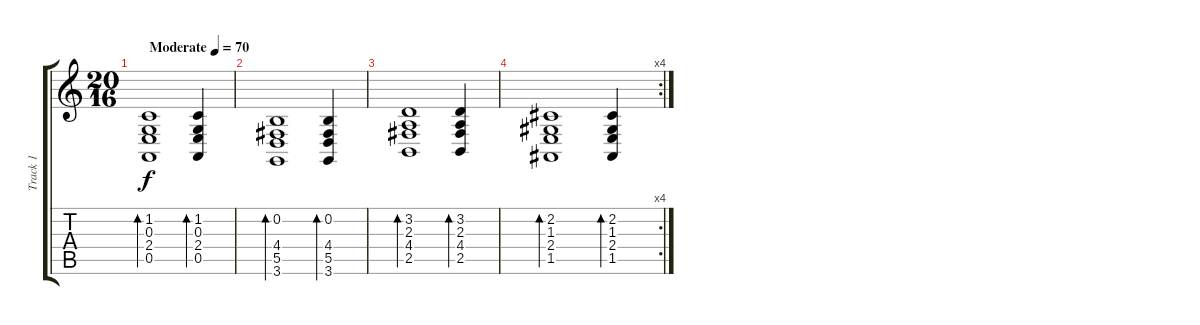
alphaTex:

\track ("Track 1" "Track 1") {instrument electricpiano2}
\staff {score tabs}
\tuning (E4 B3 G3 D3 A2 E2) {hide}
\ts (20 16)
\tempo (70 "Moderate")
\clef g2
\ks c
(1.2 0.3 2.4 0.5).1{bd 60 dy f instrument electricpiano2} (1.2 0.3 2.4 0.5).4{bd 60} |
(0.2 4.4 5.5 3.6).1{bd 60} (0.2 4.4 5.5 3.6).4{bd 60} |
(3.2 2.3 4.4 2.5).1{bd 60} (3.2 2.3 4.4 2.5).4{bd 60} |
\rc 4
(2.2 1.3 2.4 1.5).1{bd 60} (2.2 1.3 2.4 1.5).4{bd 60}
